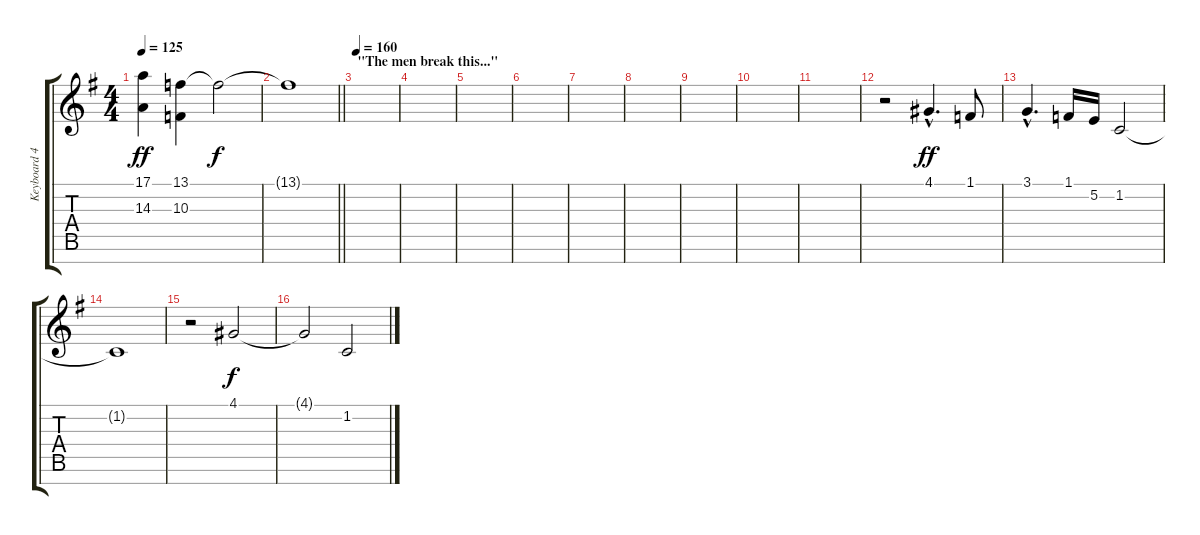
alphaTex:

\track ("Keyboard 4 - Brat/Shagrath" "Keyboard 4") {instrument frenchhorn}
\staff {score tabs}
\tuning (E4 B3 G3 D3 A2 E2 B1) {hide}
\ts (4 4)
\tempo 125
\clef g2
\ks g
(17.1 14.3).4{dy ff} (13.1 10.3).4 13.1{t}.2{dy f volume 4} |
\barLineRight lightlight
13.1{t}.1 |
\section ("" "\"The men break this...\"")
\tempo 160
|
|
|
|
|
|
|
|
|
r.2{volume 16} 4.1{hac}.4{d dy ff} 1.1.8 |
3.1{hac}.4{d} 1.1.16 5.2.16 1.2.2 |
1.2{t}.1{volume 10} |
r.2 4.1.2{dy f} |
4.1{t}.2 1.2.2
